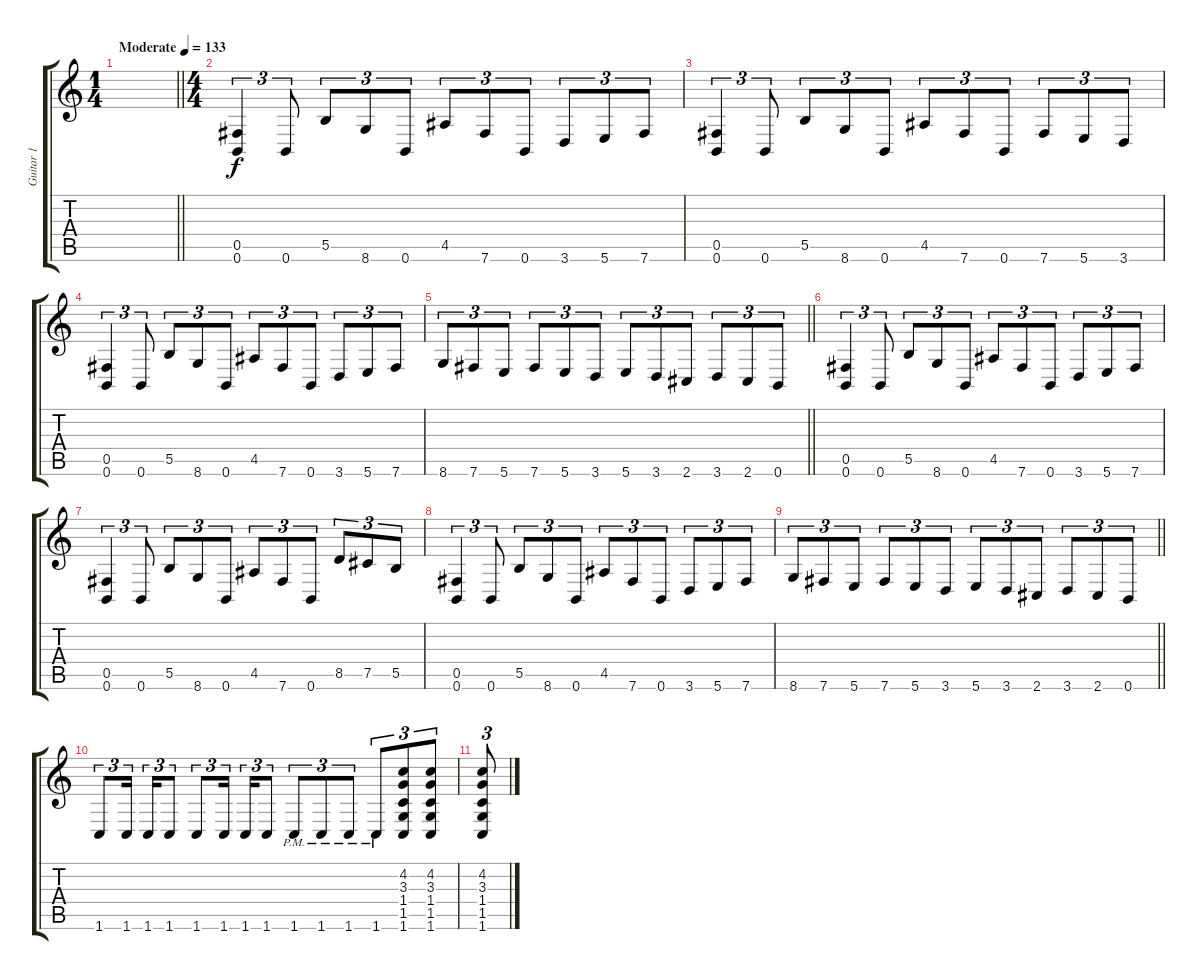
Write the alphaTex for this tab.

\track ("Guitar 1" "Guitar 1") {instrument distortionguitar}
\staff {score tabs}
\tuning (Db4 Ab3 E3 B2 Gb2 B1) {hide}
\ts (1 4)
\tempo (133 "Moderate")
\clef g2
\barLineRight lightlight
\ks c
|
\ts (4 4)
(0.5 0.6).4{tu (3 2)} 0.6.8{tu (3 2)} 5.5.8{tu (3 2)} 8.6.8{tu (3 2)} 0.6.8{tu (3 2)} 4.5.8{tu (3 2)} 7.6.8{tu (3 2)} 0.6.8{tu (3 2)} 3.6.8{tu (3 2)} 5.6.8{tu (3 2)} 7.6.8{tu (3 2)} |
(0.5 0.6).4{tu (3 2)} 0.6.8{tu (3 2)} 5.5.8{tu (3 2)} 8.6.8{tu (3 2)} 0.6.8{tu (3 2)} 4.5.8{tu (3 2)} 7.6.8{tu (3 2)} 0.6.8{tu (3 2)} 7.6.8{tu (3 2)} 5.6.8{tu (3 2)} 3.6.8{tu (3 2)} |
(0.5 0.6).4{tu (3 2)} 0.6.8{tu (3 2)} 5.5.8{tu (3 2)} 8.6.8{tu (3 2)} 0.6.8{tu (3 2)} 4.5.8{tu (3 2)} 7.6.8{tu (3 2)} 0.6.8{tu (3 2)} 3.6.8{tu (3 2)} 5.6.8{tu (3 2)} 7.6.8{tu (3 2)} |
\barLineRight lightlight
8.6.8{tu (3 2)} 7.6.8{tu (3 2)} 5.6.8{tu (3 2)} 7.6.8{tu (3 2)} 5.6.8{tu (3 2)} 3.6.8{tu (3 2)} 5.6.8{tu (3 2)} 3.6.8{tu (3 2)} 2.6.8{tu (3 2)} 3.6.8{tu (3 2)} 2.6.8{tu (3 2)} 0.6.8{tu (3 2)} |
(0.5 0.6).4{tu (3 2)} 0.6.8{tu (3 2)} 5.5.8{tu (3 2)} 8.6.8{tu (3 2)} 0.6.8{tu (3 2)} 4.5.8{tu (3 2)} 7.6.8{tu (3 2)} 0.6.8{tu (3 2)} 3.6.8{tu (3 2)} 5.6.8{tu (3 2)} 7.6.8{tu (3 2)} |
(0.5 0.6).4{tu (3 2)} 0.6.8{tu (3 2)} 5.5.8{tu (3 2)} 8.6.8{tu (3 2)} 0.6.8{tu (3 2)} 4.5.8{tu (3 2)} 7.6.8{tu (3 2)} 0.6.8{tu (3 2)} 8.5.8{tu (3 2)} 7.5.8{tu (3 2)} 5.5.8{tu (3 2)} |
(0.5 0.6).4{tu (3 2)} 0.6.8{tu (3 2)} 5.5.8{tu (3 2)} 8.6.8{tu (3 2)} 0.6.8{tu (3 2)} 4.5.8{tu (3 2)} 7.6.8{tu (3 2)} 0.6.8{tu (3 2)} 3.6.8{tu (3 2)} 5.6.8{tu (3 2)} 7.6.8{tu (3 2)} |
\barLineRight lightlight
8.6.8{tu (3 2)} 7.6.8{tu (3 2)} 5.6.8{tu (3 2)} 7.6.8{tu (3 2)} 5.6.8{tu (3 2)} 3.6.8{tu (3 2)} 5.6.8{tu (3 2)} 3.6.8{tu (3 2)} 2.6.8{tu (3 2)} 3.6.8{tu (3 2)} 2.6.8{tu (3 2)} 0.6.8{tu (3 2)} |
1.6.8{tu (3 2)} 1.6.16{tu (3 2) beam splitsecondary} 1.6.16{tu (3 2)} 1.6.8{tu (3 2)} 1.6.8{tu (3 2)} 1.6.16{tu (3 2) beam splitsecondary} 1.6.16{tu (3 2)} 1.6.8{tu (3 2)} 1.6{pm}.8{tu (3 2)} 1.6{pm}.8{tu (3 2)} 1.6{pm}.8{tu (3 2)} 1.6{pm}.8{tu (3 2)} (4.2 3.3 1.4 1.5 1.6).8{tu (3 2)} (4.2 3.3 1.4 1.5 1.6).8{tu (3 2)} |
(4.2 3.3 1.4 1.5 1.6).8{tu (3 2)}
